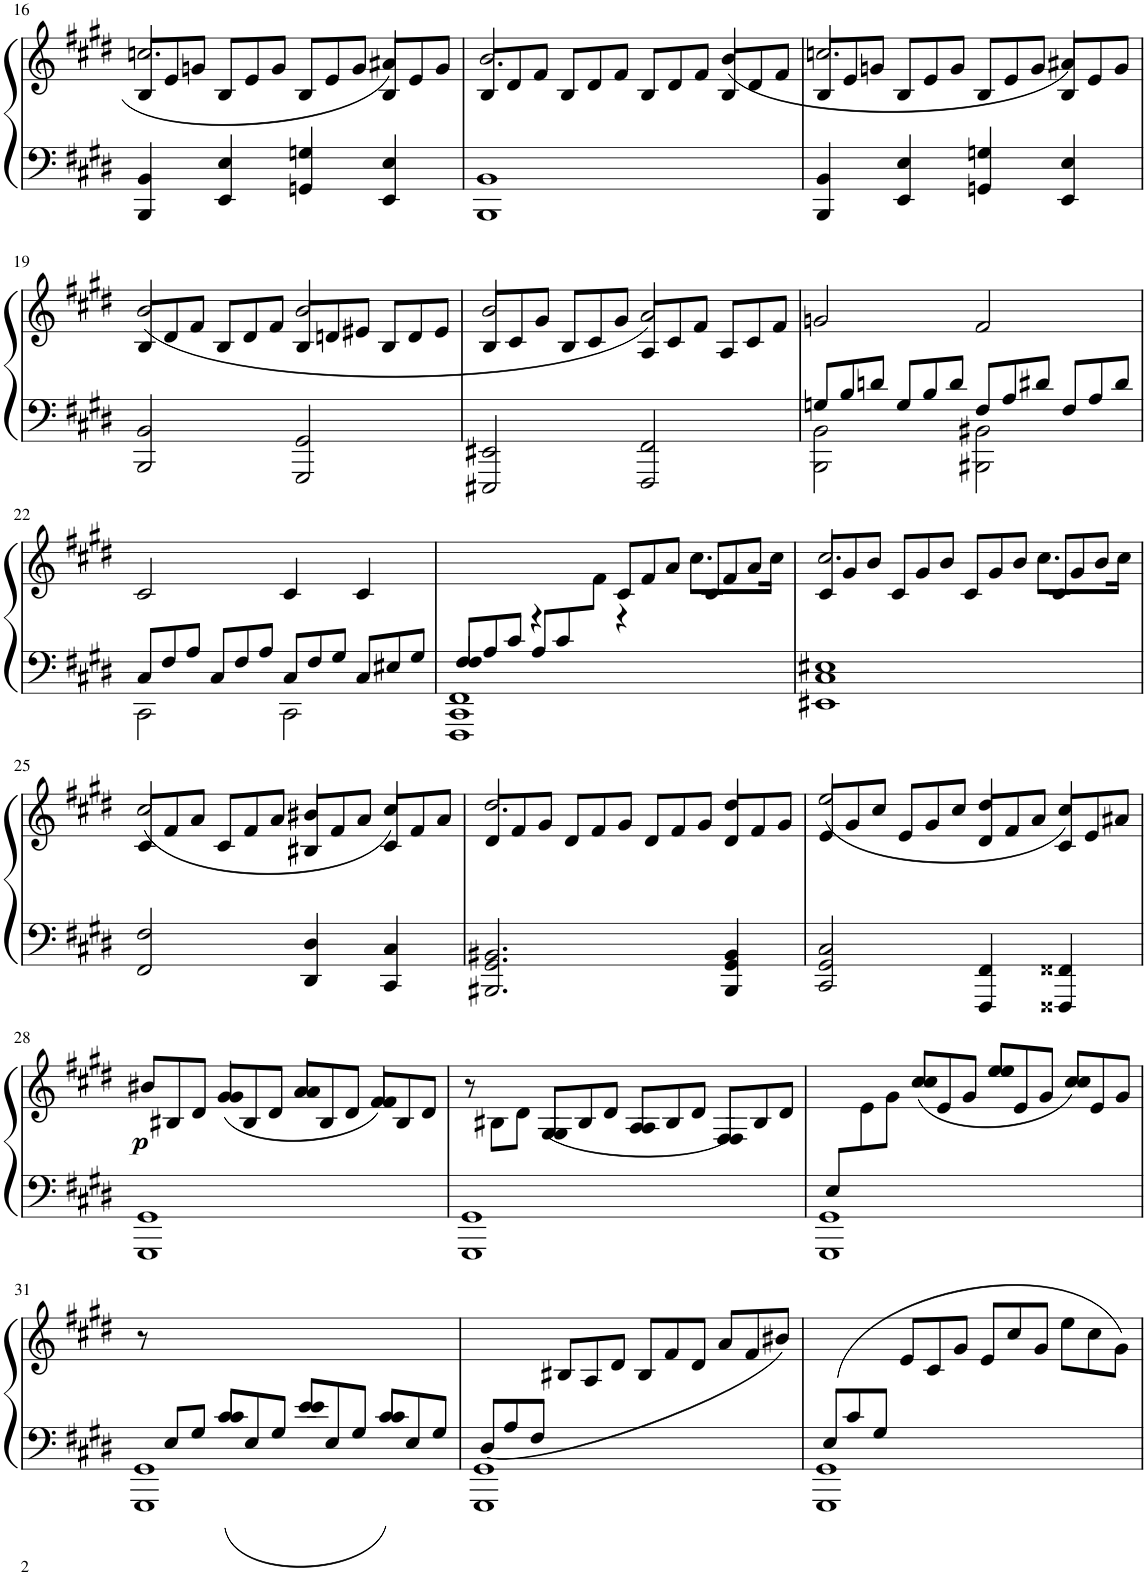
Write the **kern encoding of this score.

**kern	**kern	**dynam
*part1	*part1	*part1
*staff2	*staff1	*staff1/2
*I"Harpsichord	*	*
*I'Hpschd	*	*
!!LO:PB:g=z
*clefF4	*clefG2	*
*k[f#c#g#d#]	*k[f#c#g#d#]	*
*M4/4	*M4/4	*
*met(c|)	*met(c|)	*
=16	=16	=16
*	*^	*
4BBB/ 4BB/	12B/L	2.ccn/	.
.	12e/	.	.
.	12gn/J	.	.
4EE/ 4E/	12B/L	.	.
.	12e/	.	.
.	12g/J	.	.
4GGn/ 4Gn/	12B/L	.	.
.	12e/	.	.
.	12g/J	.	.
4EE/ 4E/	12B/L	4a#X/	.
.	12e/	.	.
.	12g/J	.	.
=17	=17	=17	=17
1BBB 1BB	12B/L	2.b/	.
.	12d#/	.	.
.	12f#/J	.	.
.	12B/L	.	.
.	12d#/	.	.
.	12f#/J	.	.
.	12B/L	.	.
.	12d#/	.	.
.	12f#/J	.	.
.	12B/L	(4b/	.
.	12d#/	.	.
.	12f#/J	.	.
=18	=18	=18	=18
4BBB/ 4BB/	12B/L	2.ccn/	.
.	12e/	.	.
.	12gn/J	.	.
4EE/ 4E/	12B/L	.	.
.	12e/	.	.
.	12g/J	.	.
4GGn/ 4Gn/	12B/L	.	.
.	12e/	.	.
.	12g/J	.	.
4EE/ 4E/	12B/L	4a#X/)	.
.	12e/	.	.
.	12g/J	.	.
!!LO:LB:g=z	!!
=19	=19	=19	=19
2BBB/ 2BB/	12B/L	(2b/	.
.	12d#/	.	.
.	12f#/J	.	.
.	12B/L	.	.
.	12d#/	.	.
.	12f#/J	.	.
2GGG#/ 2GG#/	12B/L	2b/	.
.	12dn/	.	.
.	12e#X/J	.	.
.	12B/L	.	.
.	12d/	.	.
.	12e#/J	.	.
=20	=20	=20	=20
2EEE#X/ 2EE#X/	12B/L	2b/	.
.	12c#/	.	.
.	12g#/J	.	.
.	12B/L	.	.
.	12c#/	.	.
.	12g#/J	.	.
2FFF#/ 2FF#/	12A/L	2a/)	.
.	12c#/	.	.
.	12f#/J	.	.
.	12A/L	.	.
.	12c#/	.	.
.	12f#/J	.	.
*	*v	*v	*
=21	=21	=21
*Xbrackettup	*	*
*^	*	*
12Gn/L	2BBB\ 2BB\	2gn/	.
12B/	.	.	.
12dn/J	.	.	.
12G/L	.	.	.
12B/	.	.	.
12d/J	.	.	.
12F#/L	2BBB#X\ 2BB#X\	2f#/	.
12A/	.	.	.
12d#X/J	.	.	.
12F#/L	.	.	.
12A/	.	.	.
12d#/J	.	.	.
!!LO:LB:g=z
=22	=22	=22	=22
12C#/L	2CC#\	2c#/	.
12F#/	.	.	.
12A/J	.	.	.
12C#/L	.	.	.
12F#/	.	.	.
12A/J	.	.	.
12C#/L	2CC#\	4c#/	.
12F#/	.	.	.
12G#/J	.	.	.
12C#/L	.	4c#/	.
12E#X/	.	.	.
12G#/J	.	.	.
*v	*v	*	*
=23	=23	=23
*brackettup	*	*
*^	*^	*
*	*^	*	*	*
12F#/L	4F#/	1FFF# 1CC# 1FF#	12%5ryy	4ryy	.
12A/	.	.	.	.	.
12c#/J	.	.	.	.	.
*Xbrackettup	*	*	*	*	*
12A/L	2.ryy	.	.	4r	.
12c#/	.	.	.	.	.
12%7ryy	.	.	12f#\J	.	.
.	.	.	12c#/L	4r	.
.	.	.	12f#/	.	.
.	.	.	12a/J	.	.
.	.	.	12c#/L	8.cc#\L	.
.	.	.	12f#/	.	.
.	.	.	12a/J	.	.
.	.	.	.	16cc#\Jk	.
*v	*v	*v	*	*	*
=24	=24	=24	=24
1EE#X 1C# 1E#X	12c#/L	2.cc#/	.
.	12g#/	.	.
.	12b/J	.	.
.	12c#/L	.	.
.	12g#/	.	.
.	12b/J	.	.
.	12c#/L	.	.
.	12g#/	.	.
.	12b/J	.	.
.	12c#/L	8.cc#\L	.
.	12g#/	.	.
.	12b/J	.	.
.	.	16cc#\Jk	.
!!LO:LB:g=z	!!
=25	=25	=25	=25
2FF#/ 2F#/	12c#/L	(2cc#/	.
.	12f#/	.	.
.	12a/J	.	.
.	12c#/L	.	.
.	12f#/	.	.
.	12a/J	.	.
4DD#/ 4D#/	12B#X/L	4b#X/	.
.	12f#/	.	.
.	12a/J	.	.
4CC#/ 4C#/	12c#/L	4cc#/)	.
.	12f#/	.	.
.	12a/J	.	.
=26	=26	=26	=26
2.BBB#X/ 2.GG#/ 2.BB#X/	12d#/L	2.dd#/	.
.	12f#/	.	.
.	12g#/J	.	.
.	12d#/L	.	.
.	12f#/	.	.
.	12g#/J	.	.
.	12d#/L	.	.
.	12f#/	.	.
.	12g#/J	.	.
4BBB#/ 4GG#/ 4BB#/	12d#/L	4dd#/	.
.	12f#/	.	.
.	12g#/J	.	.
=27	=27	=27	=27
2CC#/ 2GG#/ 2C#/	12e/L	(2ee/	.
.	12g#/	.	.
.	12cc#/J	.	.
.	12e/L	.	.
.	12g#/	.	.
.	12cc#/J	.	.
4FFF#/ 4FF#/	12d#/L	4dd#/	.
.	12f#/	.	.
.	12a/J	.	.
4FFF##X/ 4FF##X/	12c#/L	4cc#/)	.
.	12e/	.	.
.	12a#X/J	.	.
!!LO:LB:g=z	!!
=28	=28	=28	=28
*	*Xbrackettup	*	*
!	!	!	!LO:DY:b
1GGG# 1GG#	12b#X/L	4ryy	p
.	12B#X/	.	.
.	12d#/J	.	.
*	*brackettup	*	*
.	12g#/L	(4g#/	.
.	12B#/	.	.
.	12d#/J	.	.
.	12a/L	4a/	.
.	12B#/	.	.
.	12d#/J	.	.
.	12f#/L	4f#/)	.
.	12B#/	.	.
.	12d#/J	.	.
=29	=29	=29	=29
1GGG# 1GG#	12r	4ryy	.
.	12B#X\L	.	.
.	12d#\J	.	.
.	12G#/L	(4G#/	.
.	12B#/	.	.
.	12d#/J	.	.
.	12A/L	4A/	.
.	12B#/	.	.
.	12d#/J	.	.
.	12F#/L	4F#/)	.
.	12B#/	.	.
.	12d#/J	.	.
=30	=30	=30	=30
*^	*	*	*
12E/L	1GGG# 1GG#	12ryy	4ryy	.
12%11ryy	.	12e\	.	.
.	.	12g#\J	.	.
.	.	12cc#/L	(4cc#/	.
.	.	12e/	.	.
.	.	12g#/J	.	.
.	.	12ee/L	4ee/	.
.	.	12e/	.	.
.	.	12g#/J	.	.
.	.	12cc#/L	4cc#/)	.
.	.	12e/	.	.
.	.	12g#/J	.	.
*	*	*v	*v	*
!!LO:LB:g=z
=31	=31	=31	=31
*	*^	*	*
12ryy	4ryy	1GGG# 1GG#	12r	.
12E/L	.	.	12%11ryy	.
12G#/J	.	.	.	.
*brackettup	*	*	*	*
12c#/L	4c#/	.	.	.
12E/	.	.	.	.
12G#/J	.	.	.	.
12e/L	4e/	.	.	.
12E/	.	.	.	.
12G#/J	.	.	.	.
12c#/L	4c#/	.	.	.
12E/	.	.	.	.
12G#/J	.	.	.	.
*v	*v	*v	*	*
=32	=32	=32
*Xbrackettup	*	*
*^	*	*
(12D#/L	1GGG# 1GG#	4ryy	.
12A/	.	.	.
12F#/J	.	.	.
*	*	*Xbrackettup	*
2.ryy	.	12B#X/L	.
.	.	12A/	.
.	.	12d#/J	.
.	.	12B#/L	.
.	.	12f#/	.
.	.	12d#/J	.
.	.	12a/L	.
.	.	12f#/	.
.	.	12b#X/J)	.
=33	=33	=33	=33
(12E/L	1GGG# 1GG#	4ryy	.
12c#/	.	.	.
12G#/J	.	.	.
2.ryy	.	12e/L	.
.	.	12c#/	.
.	.	12g#/J	.
.	.	12e/L	.
.	.	12cc#/	.
.	.	12g#/J	.
.	.	12ee\L	.
.	.	12cc#\	.
.	.	12g#\J)	.
*v	*v	*	*
=	=	=
*-	*-	*-
